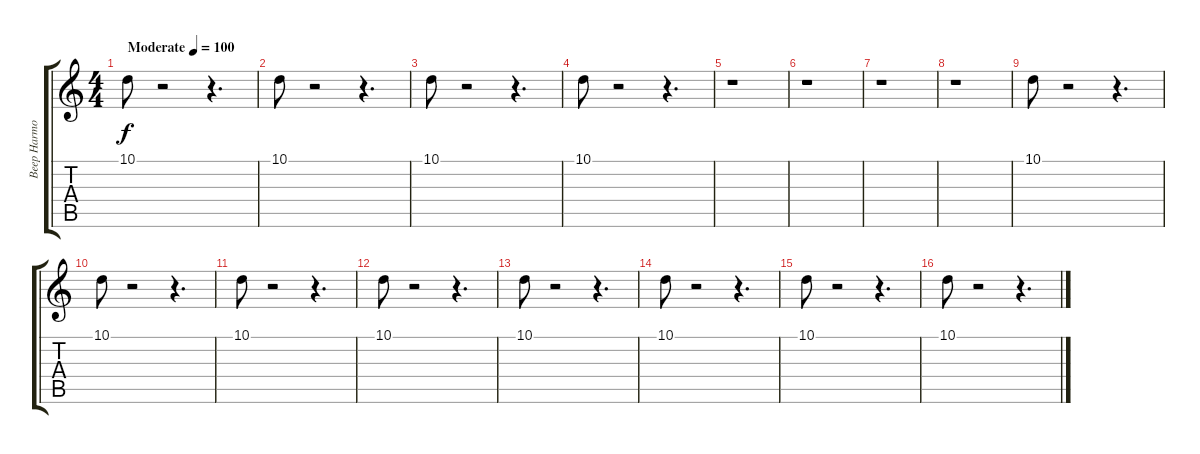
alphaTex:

\track ("Beep Harmoniser" "Beep Harmo") {instrument vibraphone}
\staff {score tabs}
\tuning (E4 B3 G3 D3 A2 E2) {hide}
\ts (4 4)
\tempo (100 "Moderate")
\clef g2
\ks c
10.1.8{dy f instrument vibraphone} r.2 r.4{d} |
10.1.8 r.2 r.4{d} |
10.1.8 r.2 r.4{d} |
10.1.8 r.2 r.4{d} |
r.1 |
r.1 |
r.1 |
r.1 |
10.1.8 r.2 r.4{d} |
10.1.8 r.2 r.4{d} |
10.1.8 r.2 r.4{d} |
10.1.8 r.2 r.4{d} |
10.1.8 r.2 r.4{d} |
10.1.8 r.2 r.4{d} |
10.1.8 r.2 r.4{d} |
10.1.8 r.2 r.4{d}
